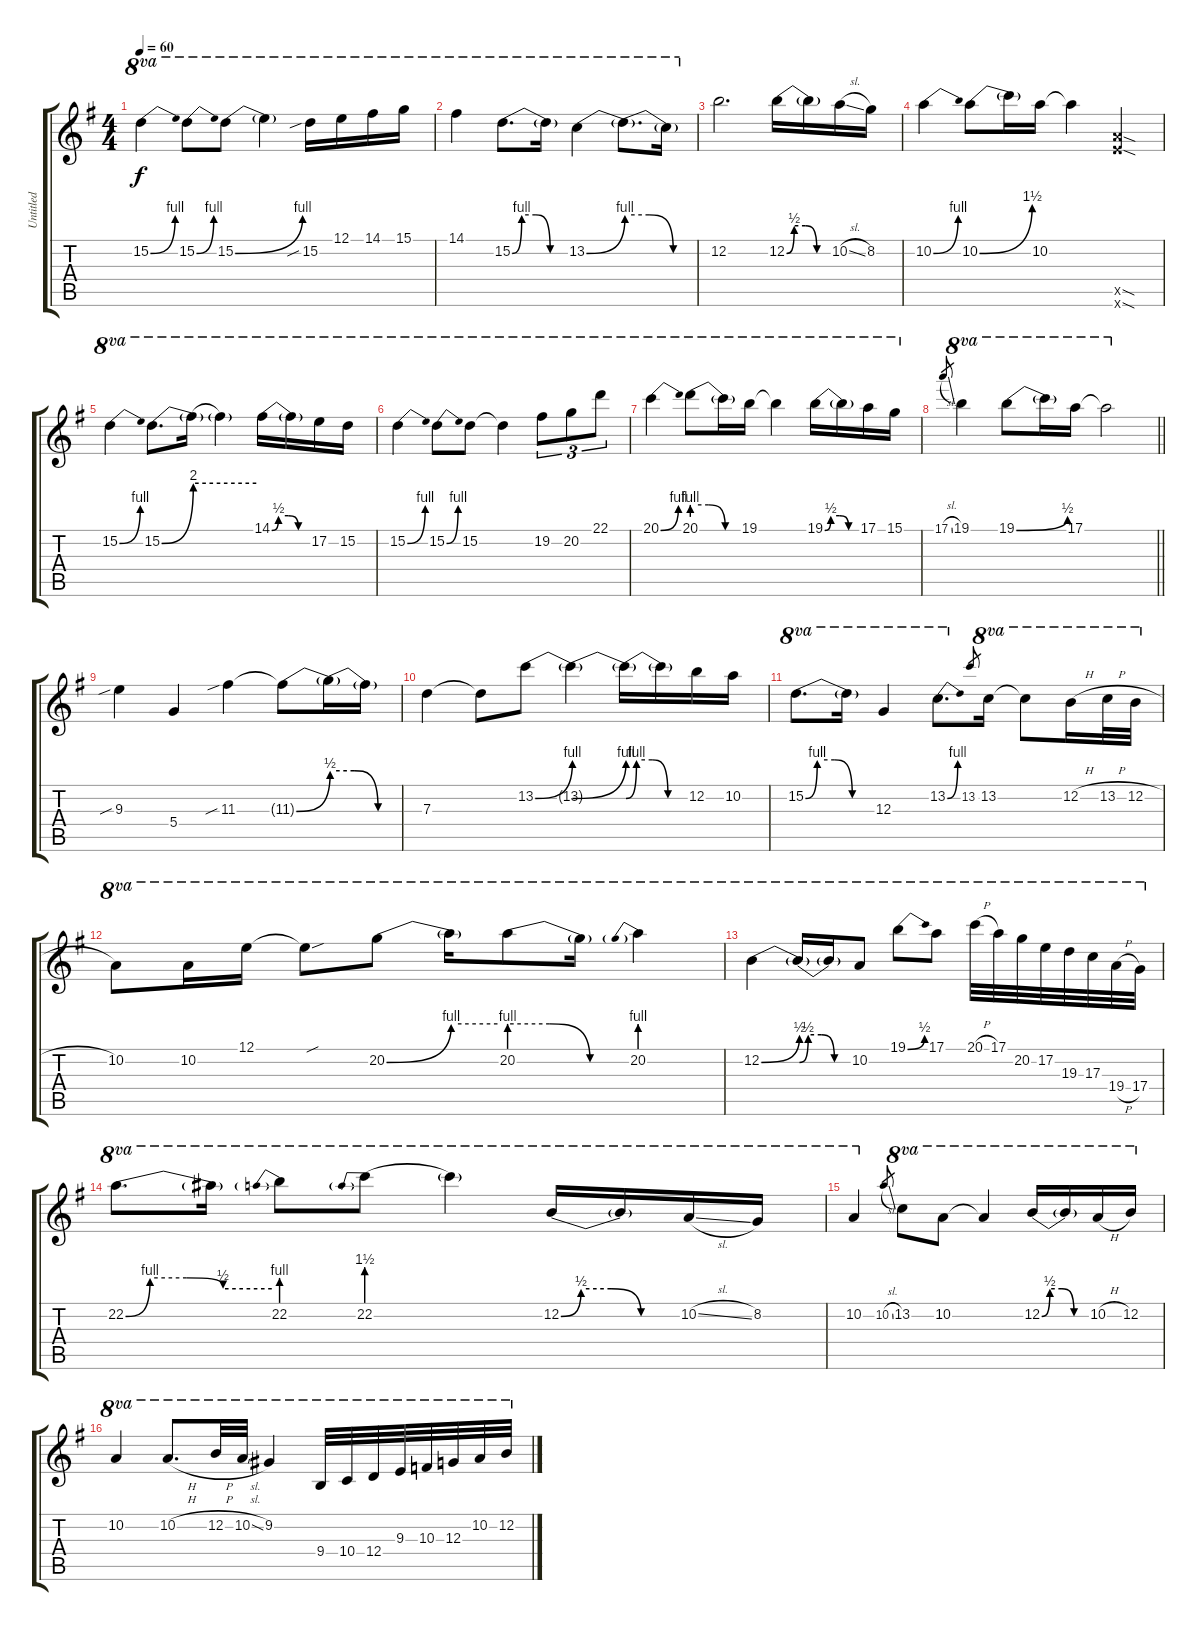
\track ("Untitled" "Untitled") {instrument overdrivenguitar}
\staff {score tabs}
\tuning (E4 B3 G3 D3 A2 E2) {hide}
\ts (4 4)
\tempo 60
\clef g2
\ks g
15.2{be (bend 0 0 60 4)}.4{ot 8va dy f} 15.2{be (bend 0 0 60 4)}.8{ot 8va} 15.2{be (bend 0 0 60 4)}.8{ot 8va} 15.2{t}.4{ot 8va} 15.2{sib}.16{ot 8va} 12.1.16{ot 8va} 14.1.16{ot 8va} 15.1.16{ot 8va} |
14.1.4{ot 8va} 15.2{be (custom 0 0 10 4 25 4 40 0 60 0)}.8{d ot 8va} 15.2{t}.16{ot 8va} 13.2{be (bend 0 0 60 4)}.4{ot 8va} 13.2{be (custom 0 4 20 4 40 0 60 0) t}.8{d ot 8va} 13.2{t}.16{ot 8va} |
12.2.2{d} 12.2{be (custom 0 0 10 2 25 2 40 0 60 0)}.16 12.2{t}.16 10.2{sl}.16 8.2.16 |
10.2{be (bend 0 0 60 4)}.4 10.2{be (bend 0 0 60 6)}.8 10.2{t}.16 10.2.16 10.2{t}.4 (12.5{sod x} 12.6{sod x}).4 |
15.2{be (bend 0 0 60 4)}.4{ot 8va} 15.2{be (bend 0 0 60 8)}.8{d ot 8va} 15.2{be (hold 0 8 60 8) t}.16{ot 8va} 15.2{t}.4{ot 8va} 14.1{be (custom 0 0 10 2 25 2 40 0 60 0)}.16{ot 8va} 14.1{t}.16{ot 8va} 17.2.16{ot 8va} 15.2.16{ot 8va} |
15.2{be (bend 0 0 60 4)}.4{ot 8va} 15.2{be (bend 0 0 60 4)}.8{ot 8va} 15.2.8{ot 8va} 15.2{t}.4{ot 8va} 19.2.8{tu (3 2) ot 8va} 20.2.8{tu (3 2) ot 8va} 22.1.8{tu (3 2) ot 8va} |
20.1{be (bend 0 0 60 4)}.4{ot 8va} 20.1{be (custom 0 4 20 4 40 0 60 0)}.8{ot 8va} 20.1{t}.16{ot 8va} 19.1.16{ot 8va} 19.1{t}.4{ot 8va} 19.1{be (custom 0 0 10 2 25 2 40 0 60 0)}.16{ot 8va} 19.1{t}.16{ot 8va} 17.1.16{ot 8va} 15.1.16{ot 8va} |
\barLineRight lightlight
17.1{sl}.8{gr} 19.1.4{ot 8va} 19.1{be (bend 0 0 60 2)}.8{ot 8va} 19.1{t}.16{ot 8va} 17.1.16{ot 8va} 17.1{t}.2{ot 8va} |
9.3{sib}.4 5.4.4 11.3{sib}.4 11.3{be (bend 0 0 60 2) t}.8 11.3{be (custom 0 2 20 2 40 0 60 0) t}.16 11.3{t}.16 |
7.3.4 7.3{t}.8 13.2{be (bend 0 0 60 4)}.8 13.2{be (bend 0 0 60 4) t}.4 13.2{be (custom 0 0 10 4 25 4 40 0 60 0) t}.16 13.2{t}.16 12.2.16 10.2.16 |
15.2{be (custom 0 0 10 4 25 4 40 0 60 0)}.8{d ot 8va} 15.2{t}.16{ot 8va} 12.3.4{ot 8va} 13.2{be (bend 0 0 60 4)}.8{d ot 8va} 13.2.8{gr} 13.2.16{ot 8va} 13.2{t}.8{ot 8va} 12.2{h}.16{ot 8va} 13.2{h}.32{ot 8va} 12.2{h}.32{ot 8va} |
10.2.8{ot 8va} 10.2.16{ot 8va} 12.1.16{ot 8va} 12.1{sou t}.8{ot 8va} 20.2{be (bend 0 0 60 4)}.8{ot 8va} 20.2{be (hold 0 4 60 4) t}.16{ot 8va} 20.2{be (custom 0 4 20 4 40 0 60 0)}.8{ot 8va} 20.2{t}.16{ot 8va} 20.2{be (prebend 0 4 60 4)}.4{ot 8va} |
12.2{be (bend 0 0 60 2)}.4{ot 8va} 12.2{be (custom 0 0 10 2 25 2 40 0 60 0) t}.16{ot 8va} 12.2{t}.16{ot 8va} 10.2.8{ot 8va} 19.1{be (bend 0 0 60 2)}.8{ot 8va} 17.1.8{ot 8va} 20.1{h}.32{ot 8va} 17.1.32{ot 8va} 20.2.32{ot 8va} 17.2.32{ot 8va} 19.3.32{ot 8va} 17.3.32{ot 8va} 19.4{h}.32{ot 8va} 17.4.32{ot 8va} |
22.2{be (custom 0 0 10 4 25 4 40 2 60 2)}.8{d ot 8va} 22.2{t}.16{ot 8va} 22.2{be (prebend 0 4 60 4)}.8{ot 8va} 22.2{be (prebend 0 6 60 6)}.8{ot 8va} 22.2{t}.4{ot 8va} 12.2{be (custom 0 0 10 2 25 2 40 0 60 0)}.16{ot 8va} 12.2{t}.16{ot 8va} 10.2{sl}.16{ot 8va} 8.2.16{ot 8va} |
10.2.4{ot 8va} 10.2{sl}.8{gr} 13.2.8{ot 8va} 10.2.8{ot 8va} 10.2{t}.4{ot 8va} 12.2{be (custom 0 0 10 2 25 2 40 0 60 0)}.16{ot 8va} 12.2{t}.16{ot 8va} 10.2{h}.16{ot 8va} 12.2.16{ot 8va} |
10.2.4{ot 8va} 10.2{h}.8{d ot 8va} 12.2{h}.32{ot 8va} 10.2{sl}.32{ot 8va} 9.2.4{ot 8va} 9.4.32{ot 8va} 10.4.32{ot 8va} 12.4.32{ot 8va} 9.3.32{ot 8va} 10.3.32{ot 8va} 12.3.32{ot 8va} 10.2.32{ot 8va} 12.2.32{ot 8va}
